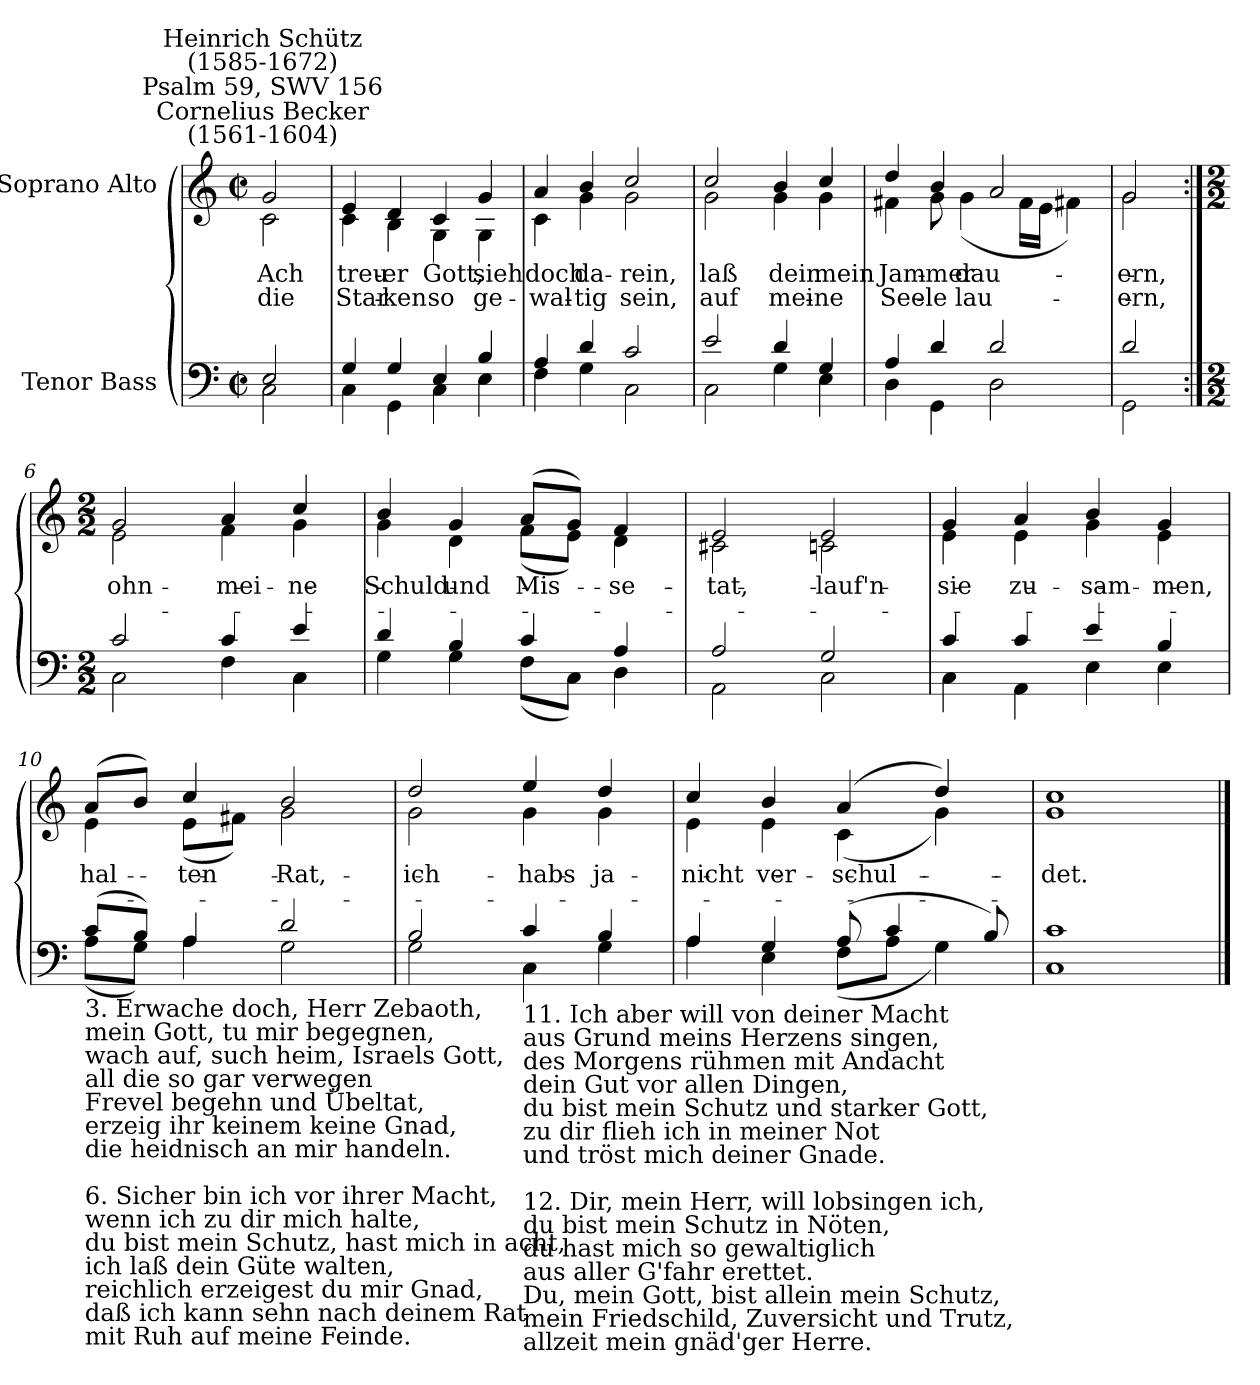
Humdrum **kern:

**kern	**kern	**text	**text
*part2	*part1	*part1	*part1
*staff2	*staff1	*staff1	*staff1
*I"Tenor Bass	*I"Soprano Alto	*	*
*clefF4	*clefG2	*	*
*k[]	*k[]	*	*
*C:	*C:	*	*
*M2/2	*M2/2	*	*
*met(c|)	*met(c|)	*	*
=	=	=	=
*^	*^	*	*
!	!	!LO:TX:a:cj:t=Cornelius Becker\n(1561-1604)	!	!	!
!	!	!LO:TX:a:cj:t=Psalm 59, SWV 156	!	!	!
!	!	!LO:TX:a:cj:t=Heinrich Schütz\n(1585-1672)	!	!	!
!	!	!	!	!LO:LY:b	!LO:LY:b
2E/	2C\	2g/	2c\	Ach	die
=1	=1	=1	=1	=1	=1
!	!	!	!	!LO:LY:b	!LO:LY:b
4G/	4C\	4e/	4c\	treu-	-Star-
!	!	!	!	!LO:LY:b	!LO:LY:b
4G/	4GG\	4d/	4B\	-er	ken
!	!	!	!	!LO:LY:b	!LO:LY:b
4E/	4C\	4c/	4G\	Gott,	so
!	!	!	!	!LO:LY:b	!LO:LY:b
4B/	4E\	4g/	4G\	sieh	ge-
=2	=2	=2	=2	=2	=2
!	!	!	!	!LO:LY:b	!LO:LY:b
4A/	4F\	4a/	4c\	-doch	wal-
!	!	!	!	!LO:LY:b	!LO:LY:b
4d/	4G\	4b/	4g\	-da-	-tig
!	!	!	!	!LO:LY:b	!LO:LY:b
2c/	2C\	2cc/	2g\	rein,	sein,
=3	=3	=3	=3	=3	=3
!	!	!	!	!LO:LY:b	!LO:LY:b
2e/	2C\	2cc/	2g\	laß	auf
!	!	!	!	!LO:LY:b	!LO:LY:b
4d/	4G\	4b/	4g\	dein	mei-
!	!	!	!	!LO:LY:b	!LO:LY:b
4G/	4E\	4cc/	4g\	-mein	ne
=4	=4	=4	=4	=4	=4
!	!	!	!	!LO:LY:b	!LO:LY:b
4A/	4D\	4dd/	4f#X\	Jam-	-See-
!	!	!	!	!LO:LY:b	!LO:LY:b
4d/	4GG\	4b/	8g\	-mer	le
!	!	!	!	!LO:LY:b	!LO:LY:b
.	.	.	(<4g\	dau-	lau-
2d/	2D\	2a/	.	.	.
.	.	.	16f#\LL	.	.
.	.	.	16e\JJ	.	.
.	.	.	4f#X\)	.	.
=5	=5	=5	=5	=5	=5
!	!	!	!	!LO:LY:b	!LO:LY:b
2d/	2GG\	2g/	2g\	ern,	ern,
!!LO:LB:g=z	!!
=6:|!	=6:|!	=6:|!	=6:|!	=6:|!	=6:|!
*M2/2	*	*M2/2	*	*	*
!	!	!	!	!LO:LY:b	!
2c/	2C\	2g/	2e\	ohn	.
!	!	!	!	!LO:LY:b	!
4c/	4F\	4a/	4f\	mei-	.
!	!	!	!	!LO:LY:b	!
4e/	4C\	4cc/	4g\	-ne	.
=7	=7	=7	=7	=7	=7
!	!	!	!	!LO:LY:b	!
4d/	4G\	4b/	4g\	Schuld	.
!	!	!	!	!LO:LY:b	!
4B/	4G\	4g/	4d\	und	.
!	!	!	!	!LO:LY:b	!
4c/	(<8F\L	(>8a/L	(<8f\L	Mis-	.
.	8C\J)	8g/J)	8e\J)	.	.
!	!	!	!	!LO:LY:b	!
4A/	4D\	4f/	4d\	se-	.
=8	=8	=8	=8	=8	=8
!	!	!	!	!LO:LY:b	!
2A/	2AA\	2e/	2c#X\	-tat,	.
!	!	!	!	!LO:LY:b	!
2G/	2C\	2e/	2cn\	lauf'n	.
=9	=9	=9	=9	=9	=9
!	!	!	!	!LO:LY:b	!
4c/	4C\	4g/	4e\	sie	.
!	!	!	!	!LO:LY:b	!
4c/	4AA\	4a/	4e\	zu-	.
!	!	!	!	!LO:LY:b	!
4e/	4E\	4b/	4g\	-sam-	.
!	!	!	!	!LO:LY:b	!
4B/	4E\	4g/	4e\	-men,	.
!!LO:LB:g=z	!!
=10	=10	=10	=10	=10	=10
!LO:TX:b:t=3. Erwache doch, Herr Zebaoth, \nmein Gott, tu mir begegnen, \nwach auf, such heim, Israels Gott, \nall die so gar verwegen \nFrevel begehn und Übeltat, \nerzeig ihr keinem keine Gnad, \ndie heidnisch an mir handeln.\n\n6. Sicher bin ich vor ihrer Macht, \nwenn ich zu dir mich halte, \ndu bist mein Schutz, hast mich in acht, \nich laß dein Güte walten, \nreichlich erzeigest du mir Gnad, \ndaß ich kann sehn nach deinem Rat \nmit Ruh auf meine Feinde.	!	!	!	!	!
!	!	!	!	!LO:LY:b	!
(>8c/L	(<8A\L	(>8a/L	4e\	hal-	.
8B/J)	8G\J)	8b/J)	.	.	.
!	!	!	!	!LO:LY:b	!
4A/	4A\	4cc/	(<8e\L	ten	.
.	.	.	8f#X\J)	.	.
!	!	!	!	!LO:LY:b	!
2d/	2G\	2b/	2g\	Rat,	.
=11	=11	=11	=11	=11	=11
!	!	!	!	!LO:LY:b	!
2B/	2G\	2dd/	2g\	ich	.
!LO:TX:b:t=11. Ich aber will von deiner Macht \naus Grund meins Herzens singen, \ndes Morgens rühmen mit Andacht \ndein Gut vor allen Dingen, \ndu bist mein Schutz und starker Gott, \nzu dir flieh ich in meiner Not \nund tröst mich deiner Gnade.\n\n12. Dir, mein Herr, will lobsingen ich, \ndu bist mein Schutz in Nöten, \ndu hast mich so gewaltiglich \naus aller G'fahr erettet. \nDu, mein Gott, bist allein mein Schutz, \nmein Friedschild, Zuversicht und Trutz, \nallzeit mein gnäd'ger Herre.	!	!	!	!	!
!	!	!	!	!LO:LY:b	!
4c/	4C\	4ee/	4g\	habs	.
!	!	!	!	!LO:LY:b	!
4B/	4G\	4dd/	4g\	ja	.
=12	=12	=12	=12	=12	=12
!	!	!	!	!LO:LY:b	!
4A/	4A\	4cc/	4e\	nicht	.
!	!	!	!	!LO:LY:b	!
4G/	4E\	4b/	4e\	ver-	.
!	!	!	!	!LO:LY:b	!
(>8A/	(<8F\L	(>4a/	(<4c\	-schul-	.
4c/	8A\J	.	.	.	.
.	4G\)	4dd/)	4g\)	.	.
8B/)	.	.	.	.	.
=13	=13	=13	=13	=13	=13
!	!	!	!	!LO:LY:b	!
1c/	1C\	1cc/	1g\	det.	.
*v	*v	*	*	*	*
*	*v	*v	*	*
==	==	==	==
*-	*-	*-	*-
